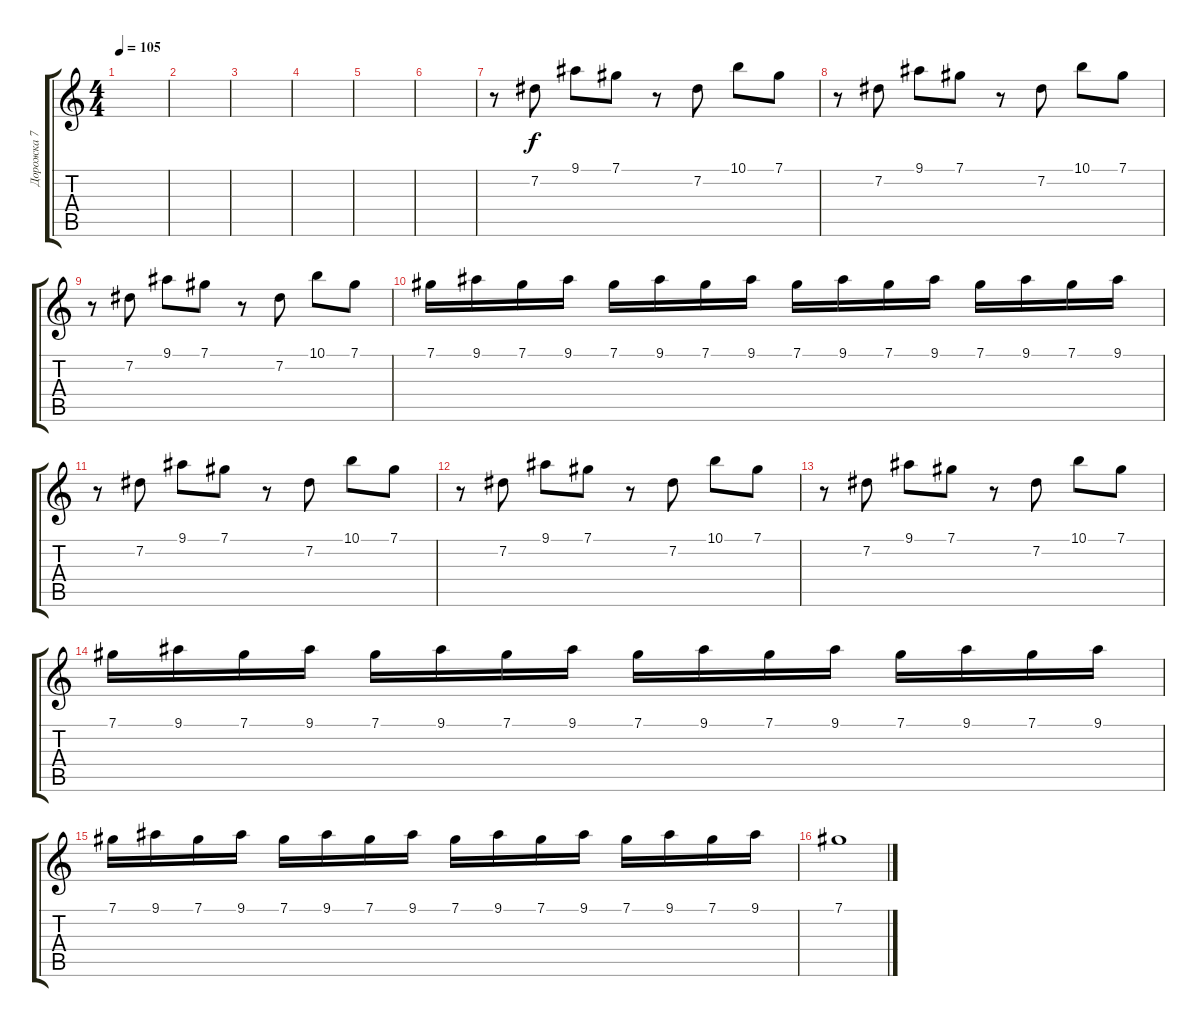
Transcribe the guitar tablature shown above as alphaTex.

\track ("Дорожка 7" "Дорожка 7") {instrument overdrivenguitar}
\staff {score tabs}
\tuning (Db4 Ab3 E3 B2 Gb2 B1) {hide}
\ts (4 4)
\tempo 105
\clef g2
\ks c
|
|
|
|
|
|
r.8 7.2.8 9.1.8 7.1.8 r.8 7.2.8 10.1.8 7.1.8 |
r.8 7.2.8 9.1.8 7.1.8 r.8 7.2.8 10.1.8 7.1.8 |
r.8 7.2.8 9.1.8 7.1.8 r.8 7.2.8 10.1.8 7.1.8 |
7.1.16 9.1.16 7.1.16 9.1.16 7.1.16 9.1.16 7.1.16 9.1.16 7.1.16 9.1.16 7.1.16 9.1.16 7.1.16 9.1.16 7.1.16 9.1.16 |
r.8 7.2.8 9.1.8 7.1.8 r.8 7.2.8 10.1.8 7.1.8 |
r.8 7.2.8 9.1.8 7.1.8 r.8 7.2.8 10.1.8 7.1.8 |
r.8 7.2.8 9.1.8 7.1.8 r.8 7.2.8 10.1.8 7.1.8 |
7.1.16 9.1.16 7.1.16 9.1.16 7.1.16 9.1.16 7.1.16 9.1.16 7.1.16 9.1.16 7.1.16 9.1.16 7.1.16 9.1.16 7.1.16 9.1.16 |
7.1.16 9.1.16 7.1.16 9.1.16 7.1.16 9.1.16 7.1.16 9.1.16 7.1.16 9.1.16 7.1.16 9.1.16 7.1.16 9.1.16 7.1.16 9.1.16 |
7.1.1
